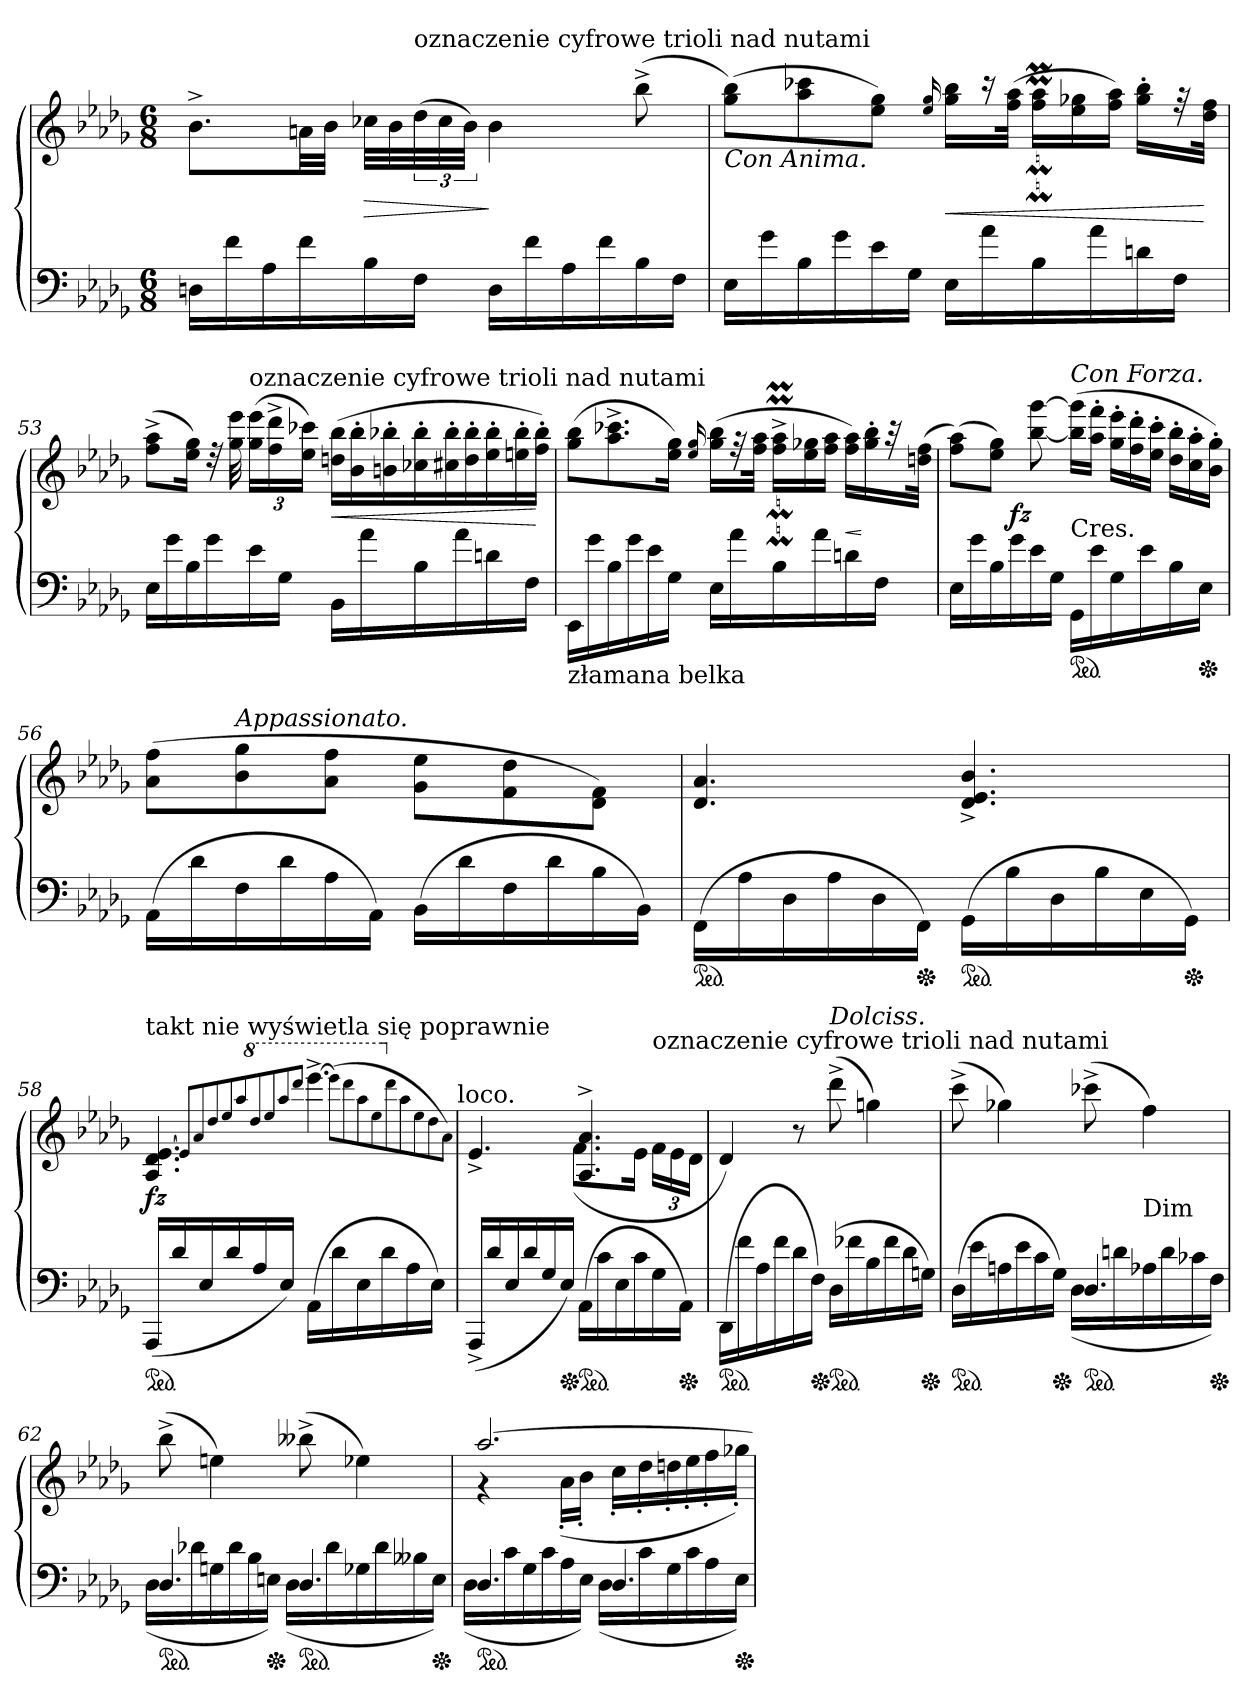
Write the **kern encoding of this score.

**kern	**kern	**dynam
*part1	*part1	*part1
*staff2	*staff1	*staff1/2
*clefF4	*clefG2	*
*k[b-e-a-d-g-]	*k[b-e-a-d-g-]	*
*M6/8	*M6/8	*
=	=	=
16DnLL	8.b-^<\L	.
16f	.	.
16A-	.	.
16f	32anLL	.
.	32b-JJJ	.
16B-	32cc-XLLL	>
.	32b-	.
!	!LO:TX:a:t=oznaczenie cyfrowe trioli nad nutami	!
16FJJ	(>48dd-	.
.	48cc-	.
.	48b-JJJ)	.
16DLL	4b-	]
16f	.	.
16A-	.	.
16f	.	.
16B-	(>8bb-^<	.
16FJJ	.	.
=	=	=
!	!LO:TX:b:i:t=Con Anima.	!
16E-LL	(>8gg- 8bb-L)	.
16g-	.	.
16B-	8aa- 8ccc-X	.
16g-	.	.
16e-	8ee- 8gg-J)	.
16G-JJ	.	.
.	16qqee-/ 16qqgg-/	.
16E-LL	16gg- 16bb-LL	<
!	!LO:N:vis=16	!
16a-	32rccc	.
.	(>32ff 32aa-JJk	.
*	*Xtuplet	*
16B-	24ffM 24aa-MLL	.
.	24ee- 24gg-	.
16a-	.	.
.	24ff 24aa-JJ)	.
16dn	16gg-'> 16bb-'>LL	.
16FJJ	32rff	.
.	32dd- 32ffJJk	[
=53	=53	=53
16E-LL	(>8ff^< 8aa-^<L	.
16g-	.	.
16B-	16ee- 16gg-Jk)	.
16g-	32rdd	.
.	32gg- 32eee-	.
*	*tuplet	*
!	!LO:TX:a:t=oznaczenie cyfrowe trioli nad nutami	!
16e-	(>24gg- 24eee-LL	.
.	24ff^< 24ddd-^<	.
16G-JJ	.	.
.	24ee- 24ccc-XJJ)	.
*	*Xtuplet	*
16BB-LL	(>24ddn 24bb-LL	<
.	24b-'> 24bb-'>	.
16a-	.	.
.	24bn'> 24bb-X'>	.
16B-	24cc-X'> 24bb-'>	.
.	24cc#X'> 24bb-'>	.
16a-	.	.
.	24dd'> 24bb-'>	.
16dn	24ee-'> 24bb-'>	.
.	24een'> 24bb-'>	.
16FJJ	.	.
.	24ff'> 24bb-'>JJ)	[
=54	=54	=54
!LO:TX:b:t=złamana belka	!	!
16EE-LL	(>8gg- 8bb-L	.
16g-	.	.
16B-	8.aa-^< 8.ccc-X^<	.
16g-	.	.
16e-	.	.
16G-JJ	16ee- 16gg-Jk)	.
.	16qqee-/ 16qqgg-/	.
16E-LL	(>16gg- 16bb-LL	.
16a-	32rff	.
.	32ff 32aa-JJk	.
16B-	24ffM^< 24aa-M^<LL	.
.	24ee- 24gg-	.
16a-	.	.
.	24ff 24aa-JJ	.
16dn	24ff 24aa-LL)	<
.	24gg-'> 24bb-'>	[
16FJJ	.	.
.	48raa	.
.	(>48ddn 48ffJJk	.
=55	=55	=55
*	*^	*
16E-LL	(>8ff 8aa-L)	8.ryy	.
16g-	.	.	.
16B-	8ee- 8gg-J)	.	.
16g-	.	2ryy	fz
16e-	[8bb- [8ggg-	.	.
16G-JJ	.	.	.
!	!LO:TX:c:t=Cres.	!	!
!	!LO:TX:a:i:t=Con Forza.	!	!
*ped	*	*	*
16GG-LL	(>16bb-] 16ggg-]LL	.	.
16e-	16aa-'> 16fff'>JJ	.	.
16G-	24gg-'> 24eee-'>LL	.	.
.	24ff'> 24ddd-'>	.	.
16e-	.	.	.
.	24ee-'> 24ccc'>JJ	.	.
16B-	24dd-'> 24bb-'>LL	.	.
.	24cc'> 24aa-'>	.	.
*Xped	*	*	*
16E-JJ	.	16ryy	.
.	24b-'> 24gg-'>JJ)	.	.
*	*v	*v	*
=56	=56	=56
(>16AA-LL	(>8a- 8ffL	.
16d-	.	.
!	!LO:TX:a:i:t=Appassionato.	!
16F	8b- 8gg-	.
16d-	.	.
16A-	8a- 8ffJ	.
16AA-JJ)	.	.
(>16BB-LL	8g-\ 8ee-\L	.
16d-	.	.
16F	8f 8dd-	.
16d-	.	.
16B-	8d- 8fJ)	.
16BB-JJ)	.	.
=57	=57	=57
*ped	*	*
(>16FF\LL	4.d- 4.a-	.
16A-	.	.
16D-	.	.
16A-	.	.
16D-	.	.
*Xped	*	*
16FFJJ)	.	.
*ped	*	*
(>16GG-\LL	4.d-^> 4.e-^> 4.b-^>	.
16B-	.	.
16D-	.	.
16B-	.	.
16E-	.	.
*Xped	*	*
16GG-JJ)	.	.
=58	=58	=58
!	!LO:TX:a:t=takt nie wyświetla się poprawnie	!
*ped	*	*
(>16AAA-LL	4.A- 4.d- [4.e-	fz
16d-	.	.
16E-	.	.
16d-	.	.
16A-	.	.
16E-JJ)	.	.
.	8qe-/L]	.
.	8qa-/	.
.	8qdd-/	.
.	8qee-/	.
.	8qaa-/	.
*	*8va	*
.	8qddd-/	.
.	8qeee-/	.
.	8qaaa-/	.
.	8qdddd-/J	.
(>16AA-LL	[4.eeee-^<	.
16d-	.	.
16E-	.	.
16d-	.	.
16A-	.	.
16E-JJ)	.	.
.	(>8qeeee-\L]	.
.	8qdddd-\	.
.	8qaaa-\	.
.	8qeee-\	.
*	*X8va	*
.	8qddd-\	.
.	8qaa-\	.
.	8qee-\	.
.	8qdd-\	.
.	8qa-\J)	.
!	!LO:TX:a:t=loco.	!
=59	=59	=59
*	*^	*
(>16AAA-^<LL	4.e-^>	4.ryy	.
16d-	.	.	.
16E-	.	.	.
16d-	.	.	.
16G-	.	.	.
*Xped	*	*	*
16E-JJ)	.	.	.
*ped	*	*	*
(>16AA-LL	4.A-^> 4.a-^>	(<8.fL	.
16c	.	.	.
16E-	.	.	.
16c	.	16e-Jk	.
*	*	*tuplet	*
!	!	!LO:TX:a:t=oznaczenie cyfrowe trioli nad nutami	!
16G-	.	24fLL	.
.	.	24e-	.
*Xped	*	*	*
16AA-JJ)	.	.	.
.	.	24d-JJ	.
=60	=60	=60	=60
!LO:TX:b:t=złamana belka	!	!	!
*	*v	*v	*
*ped	*	*
(>16DD-LL	4d-)	.
16f	.	.
16A-	.	.
16f	.	.
16d-	8r	.
*Xped	*	*
16FJJ)	.	.
!	!LO:TX:a:i:t=Dolciss.	!
*ped	*	*
(>16D-LL	(>8ddd-^<	.
16f-X	.	.
16B-	4ggn)	.
16f-	.	.
16d-	.	.
*Xped	*	*
16GnJJ)	.	.
=61	=61	=61
*^	*	*
*ped	*	*	*
4.ryy	(>16D-LL	(>8ccc^<	.
.	16e-	.	.
.	16An	4gg-X)	.
.	16e-	.	.
.	16c	.	.
*Xped	*	*	*
.	16G-JJ)	.	.
*ped	*	*	*
4.D-	(>16D-LL	(>8ccc-X^<	.
.	16dn	.	.
!	!	!LO:TX:c:t=Dim	!
.	16A-X	4ff)	.
.	16d	.	.
.	16c-X	.	.
*Xped	*	*	*
.	16FJJ)	.	.
=62	=62	=62	=62
*ped	*	*	*
4.D-	(>16D-LL	(>8bb-^<	.
.	16d-X	.	.
.	16Gn	4een)	.
.	16d-	.	.
.	16B-	.	.
*Xped	*	*	*
.	16EnJJ)	.	.
*ped	*	*	*
4.D-	(>16D-LL	(>8bb--X^<	.
.	16d-	.	.
.	16G-X	4ee-X)	.
.	16d-	.	.
.	16B--X	.	.
*Xped	*	*	*
.	16EJJ)	.	.
=63	=63	=63	=63
*	*	*^	*
*ped	*	*	*	*
4.D-	(>16D-LL	[2.aa-	4r	.
.	16c	.	.	.
.	16G-	.	.	.
.	16c	.	.	.
.	16A-	.	(>16a-'>LL	.
.	16E-JJ)	.	16b-'>JJ	.
4.D-	(>16D-LL	.	16cc'>LL	.
.	16c	.	16dd-'>	.
.	16G-	.	16ddn'>	.
.	16c	.	16ee-'>	.
.	16A-	.	16ff'>	.
*Xped	*	*	*	*
.	16E-JJ)	.	16gg-X'>JJ)	.
*v	*v	*	*	*
*	*v	*v	*
=	=	=
*-	*-	*-
